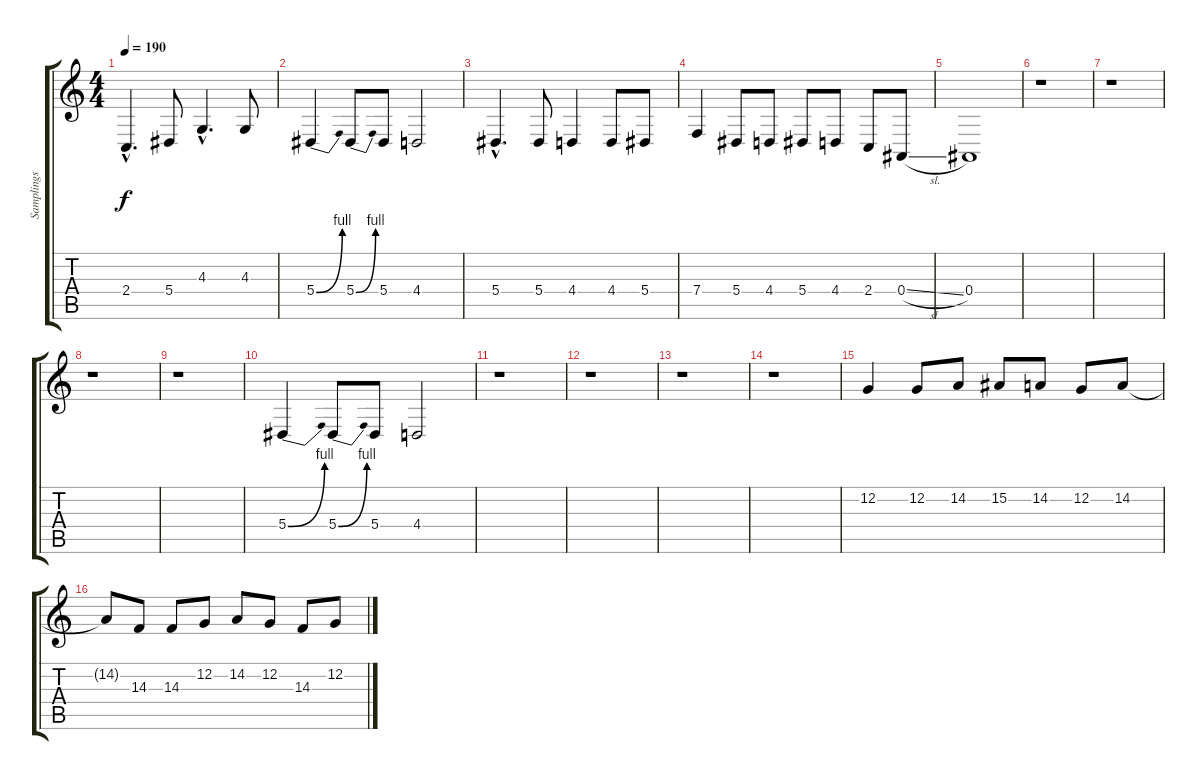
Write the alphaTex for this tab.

\track ("Samplings" "Samplings") {instrument drawbarorgan}
\staff {score tabs}
\tuning (C4 G3 Eb3 Bb2 F2 C2) {hide}
\ts (4 4)
\tempo 190
\clef g2
\ks c
2.4{hac}.4{d dy f} 5.4.8 4.3{hac}.4{d} 4.3.8 |
5.4{be (bend 0 0 60 4)}.4 5.4{be (bend 0 0 60 4)}.8 5.4.8 4.4.2 |
5.4{hac}.4{d} 5.4.8 4.4.4 4.4.8 5.4.8 |
7.4.4 5.4.8 4.4.8 5.4.8 4.4.8 2.4.8 0.4{sl}.8 |
0.4.1 |
r.1 |
r.1 |
r.1 |
r.1 |
5.4{be (bend 0 0 60 4)}.4 5.4{be (bend 0 0 60 4)}.8 5.4.8 4.4.2 |
r.1 |
r.1 |
r.1 |
r.1 |
12.2.4{volume 16 instrument drawbarorgan} 12.2.8 14.2.8 15.2.8 14.2.8 12.2.8 14.2.8 |
14.2{t}.8 14.3.8 14.3.8 12.2.8 14.2.8 12.2.8 14.3.8 12.2.8
